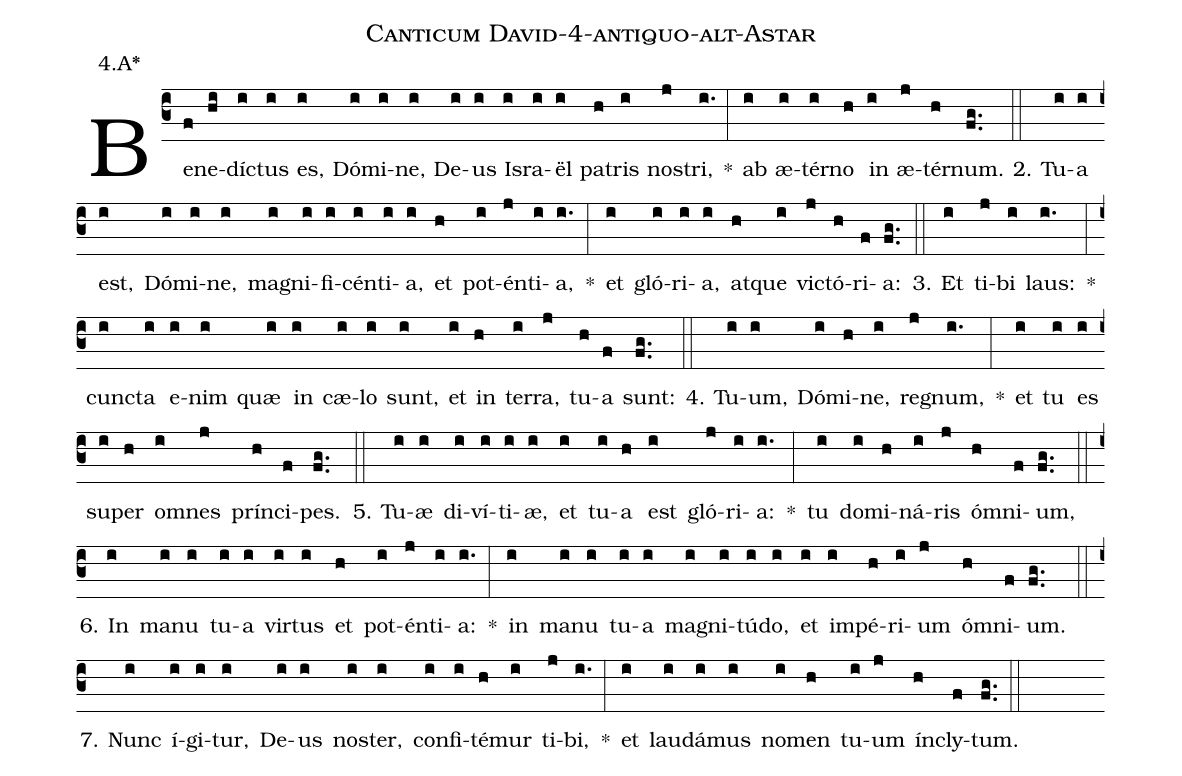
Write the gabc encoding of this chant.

name: Canticum David-4-antiquo-alt-Astar;
annotation: 4.A*;
%%
(c3)Be(f)ne(hi)díc(i)tus(i) es,(i) Dó(i)mi(i)ne,(i) De(i)us(i) Is(i)ra(i)ël(i) pa(h)tris(i) nos(j)tri,(i.) *(:) ab(i) æ(i)tér(i)no(h) in(i) æ(j)tér(h)num.(fg..) (::)
2. Tu(i)a(i) est,(i) Dó(i)mi(i)ne,(i) ma(i)gni(i)fi(i)cén(i)ti(i)a,(i) et(h) pot(i)én(j)ti(i)a,(i.) *(:) et(i) gló(i)ri(i)a,(i) at(h)que(i) vic(j)tó(h)ri(f)a:(fg..) (::)
3. Et(i) ti(j)bi(i) laus:(i.) *(:) cunc(i)ta(i) e(i)nim(i) quæ(i) in(i) cæ(i)lo(i) sunt,(i) et(i) in(h) ter(i)ra,(j) tu(h)a(f) sunt:(fg..) (::)
4. Tu(i)um,(i) Dó(i)mi(h)ne,(i) re(j)gnum,(i.) *(:) et(i) tu(i) es(i) su(i)per(h) om(i)nes(j) prín(h)ci(f)pes.(fg..) (::)
5. Tu(i)æ(i) di(i)ví(i)ti(i)æ,(i) et(i) tu(i)a(h) est(i) gló(j)ri(i)a:(i.) *(:) tu(i) do(i)mi(h)ná(i)ris(j) óm(h)ni(f)um,(fg..) (::)
6. In(i) ma(i)nu(i) tu(i)a(i) vir(i)tus(i) et(h) pot(i)én(j)ti(i)a:(i.) *(:) in(i) ma(i)nu(i) tu(i)a(i) ma(i)gni(i)tú(i)do,(i) et(i) im(i)pé(h)ri(i)um(j) óm(h)ni(f)um.(fg..) (::)
7. Nunc(i) í(i)gi(i)tur,(i) De(i)us(i) nos(i)ter,(i) con(i)fi(i)té(h)mur(i) ti(j)bi,(i.) *(:) et(i) lau(i)dá(i)mus(i) no(i)men(h) tu(i)um(j) ín(h)cly(f)tum.(fg..) (::)
